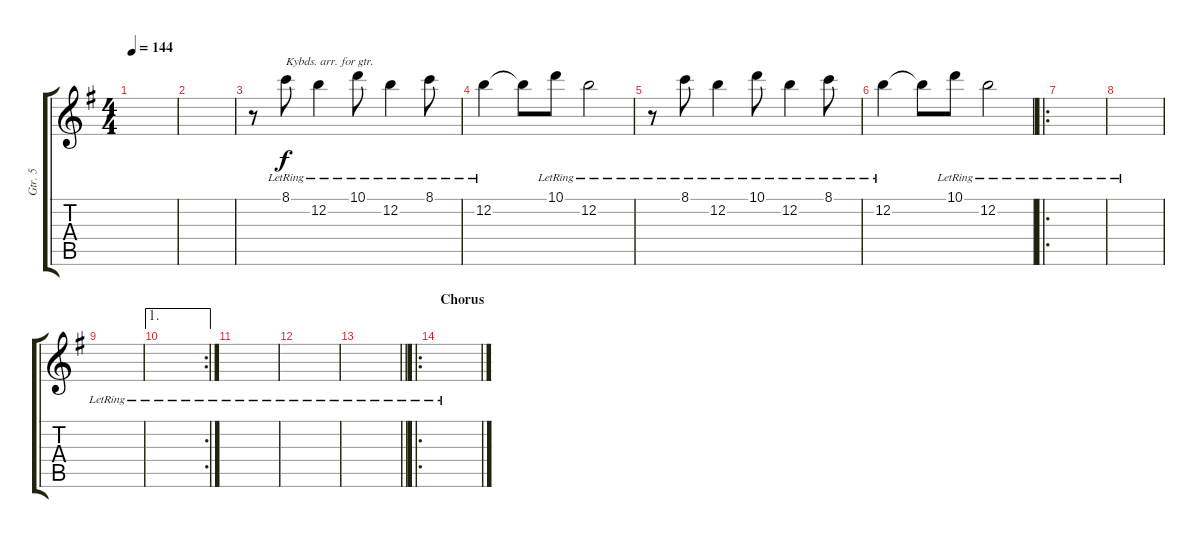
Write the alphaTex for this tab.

\track ("Gtr. 5" "Gtr. 5") {instrument acousticguitarsteel}
\staff {score tabs}
\tuning (E4 B3 G3 D3 A2 E2) {hide}
\ts (4 4)
\tempo 144
\clef g2
\ks g
|
|
r.8 8.1{lr}.8{txt "Kybds. arr. for gtr."} 12.2{lr}.4 10.1{lr}.8 12.2{lr}.4 8.1{lr}.8 |
12.2{lr}.4 12.2{t}.8 10.1{lr}.8 12.2{lr}.2 |
r.8 8.1{lr}.8 12.2{lr}.4 10.1{lr}.8 12.2{lr}.4 8.1{lr}.8 |
12.2{lr}.4 12.2{t}.8 10.1{lr}.8 12.2{lr}.2 |
\ro
|
|
|
\ae 1
\rc 2
|
|
|
\barLineRight lightlight
|
\ro
\section ("" "Chorus")
